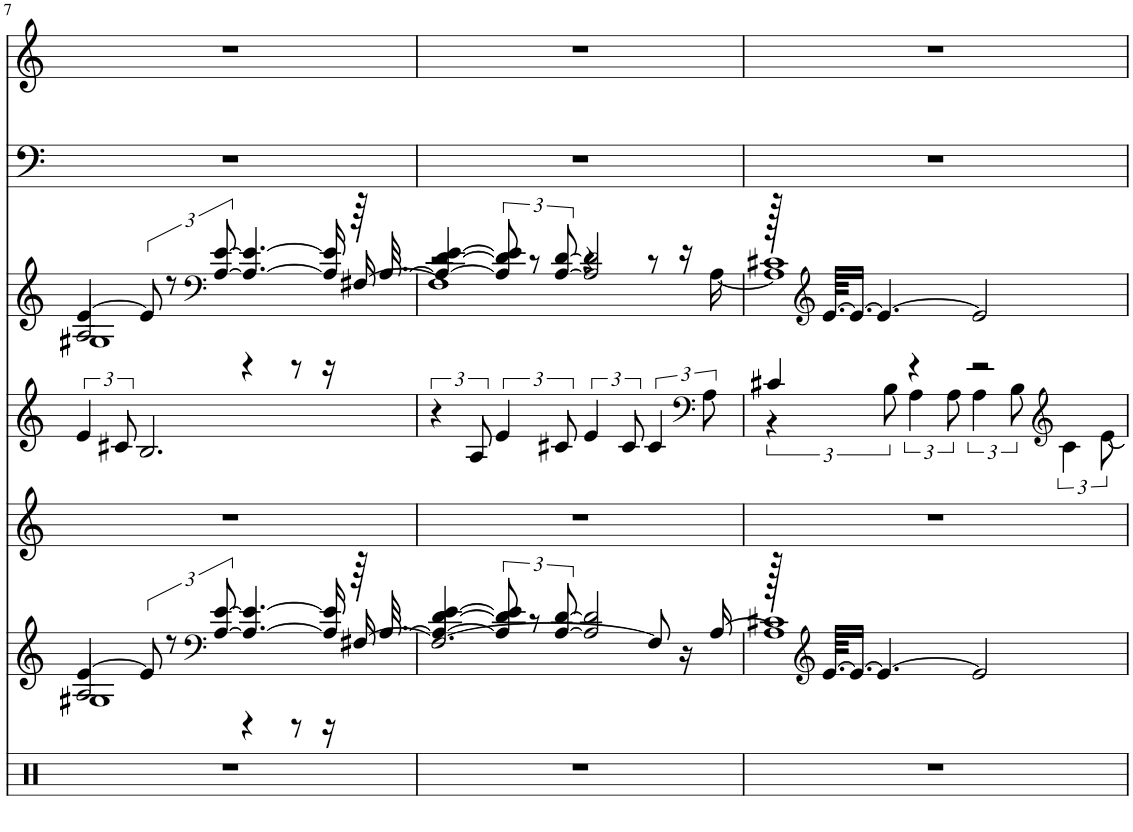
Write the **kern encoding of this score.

**kern	**kern	**kern	**kern	**kern	**kern	**kern
*part7	*part6	*part5	*part4	*part3	*part2	*part1
*staff7	*staff6	*staff5	*staff4	*staff3	*staff2	*staff1
*I"Percussion	*I"Nylon Gtr.	*I"Perc. Organ	*I"Tenor Sax	*I"Steel Gtr.	*I"Fingered Bass	*I"Bright Piano, aud_mb1175
*	*	*	*I'T Sax	*	*	*I'Pno
!!LO:PB:g=z
*clefX	*clefG2	*clefG2	*clefG2	*clefG2	*clefF4	*clefG2
*	*	*	*Trd8c14	*	*	*
*k[]	*k[]	*k[]	*k[]	*k[]	*k[]	*k[]
*M4/4	*M4/4	*M4/4	*M4/4	*M4/4	*M4/4	*M4/4
=7	=7	=7	=7	=7	=7	=7
*	*^	*	*	*^	*	*
*	*	*^	*	*	*	*^	*	*
1r	[4e/	1G#X	2A/	1r	6e/	[4e/	1G#X	2A/	1r	1r
.	.	.	.	.	12c#X/	.	.	.	.	.
.	12e/]	.	.	.	2.B/	12e/]	.	.	.	.
.	12r	.	.	.	.	12r	.	.	.	.
*	*clefF4	*	*	*	*	*clefF4	*	*	*	*
.	[12A/ [12e/	.	.	.	.	[12A/ [12e/	.	.	.	.
.	4.A/_ 4.e/_	.	4r	.	.	4.A/_ 4.e/_	.	4r	.	.
.	.	.	8r	.	.	.	.	8r	.	.
.	16A/] 16e/]	.	16r	.	.	16A/] 16e/]	.	16r	.	.
.	64r	.	[16F#X/	.	.	64r	.	[16F#X/	.	.
.	[32.A/	.	.	.	.	[32.A/	.	.	.	.
*	*	*v	*v	*	*	*	*	*	*	*
=8	=8	=8	=8	=8	=8	=8	=8	=8	=8
1r	4A/_ [4d/ [4e/	2.F#/_	1r	6r	4A/_ [4d/ [4e/	2r	1F#]	1r	1r
.	.	.	.	12A/	.	.	.	.	.
.	12A/] 12d/] 12e/]	.	.	6e/	12A/] 12d/] 12e/]	.	.	.	.
.	12r	.	.	.	12r	.	.	.	.
.	[12A/ [12d/	.	.	12c#X/	[12A/ [12d/	.	.	.	.
.	2A/] 2d/]	.	.	6e/	2A/] 2d/]	4r	.	.	.
.	.	.	.	12c#/	.	.	.	.	.
.	.	8F#/]	.	6c#/	.	8r	.	.	.
.	.	16r	.	.	.	16r	.	.	.
*	*	*	*	*clefF4	*	*	*	*	*
.	.	.	.	12A\	.	.	.	.	.
.	.	[16A/	.	.	.	[16A\	.	.	.
=9	=9	=9	=9	=9	=9	=9	=9	=9	=9
*	*	*^	*	*^	*	*	*	*	*
1r	128r	1c#X	1A]	1r	4c#X/	6r	128r	1A]	1c#X	1r	1r
*	*clefG2	*	*	*	*	*	*clefG2	*	*	*	*
.	[64.e/KKLL	.	.	.	.	.	[64.e/KKLL	.	.	.	.
.	16.e/JJ_	.	.	.	.	.	16.e/JJ_	.	.	.	.
.	4.e/_	.	.	.	.	.	4.e/_	.	.	.	.
.	.	.	.	.	.	12B\	.	.	.	.	.
.	.	.	.	.	4r	6A\	.	.	.	.	.
.	.	.	.	.	.	12A\	.	.	.	.	.
.	2e/]	.	.	.	2r	6A\	2e/]	.	.	.	.
.	.	.	.	.	.	12B\	.	.	.	.	.
*	*	*	*	*	*clefG2	*	*	*	*	*	*
.	.	.	.	.	.	6c#\	.	.	.	.	.
.	.	.	.	.	.	[12e\	.	.	.	.	.
*	*	*	*	*	*v	*v	*	*	*	*	*
*	*v	*v	*v	*	*	*v	*v	*v	*	*
=	=	=	=	=	=	=
*-	*-	*-	*-	*-	*-	*-
